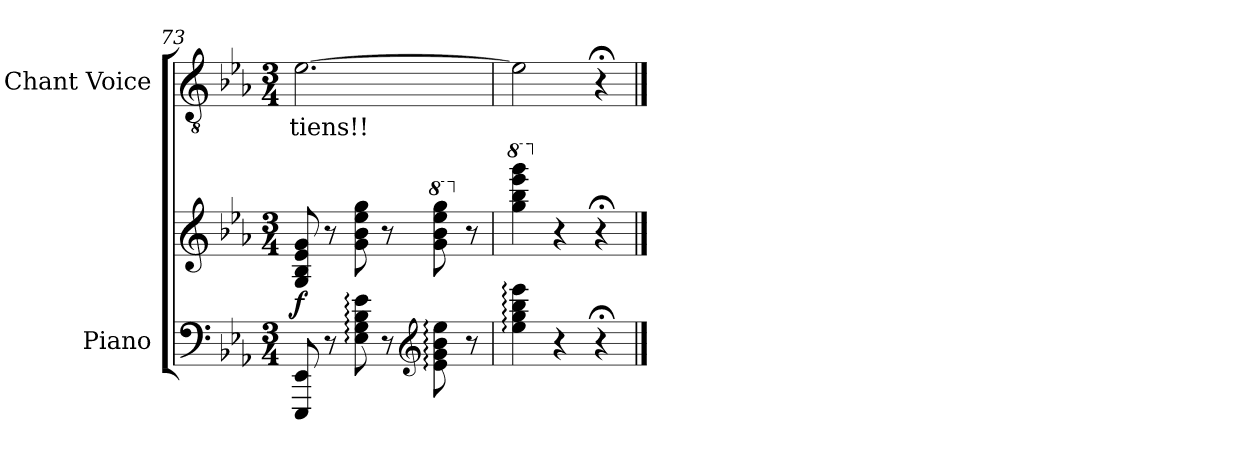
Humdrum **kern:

**kern	**kern	**dynam	**kern	**text
*part2	*part2	*part2	*part1	*part1
*staff3	*staff2	*staff2/3	*staff1	*staff1
*I"Piano	*	*	*I"Chant Voice	*
*I'Pno	*	*	*	*
*clefF4	*clefG2	*	*clefGv2	*
*k[b-e-a-]	*k[b-e-a-]	*	*k[b-e-a-]	*
*M3/4	*M3/4	*	*M3/4	*
=73	=73	=73	=73	=73
!	!	!LO:DY:b	!	!LO:LY:b
8EEE-/ 8EE-/	8G/ 8B-/ 8e-/ 8g/	f	[2.e-\	-tiens!!
8r	8r	.	.	.
8E-\: 8G\: 8B-\: 8e-\:	8g\ 8b-\ 8ee-\ 8gg\	.	.	.
8r	8r	.	.	.
*clefG2	*	*	*	*
*	*8va	*	*	*
8e-\: 8g\: 8b-\: 8ee-\:	8gg\ 8bb-\ 8eee-\ 8ggg\	.	.	.
*	*X8va	*	*	*
8r	8r	.	.	.
=74	=74	=74	=74	=74
*	*8va	*	*	*
4ee-\: 4gg\: 4bb-\: 4eee-\:	4ggg\ 4bbb-\ 4eeee-\ 4gggg\	.	2e-\]	.
*	*X8va	*	*	*
4r	4r	.	.	.
4r;<	4r;<	.	4r;<	.
==	==	==	==	==
*-	*-	*-	*-	*-
